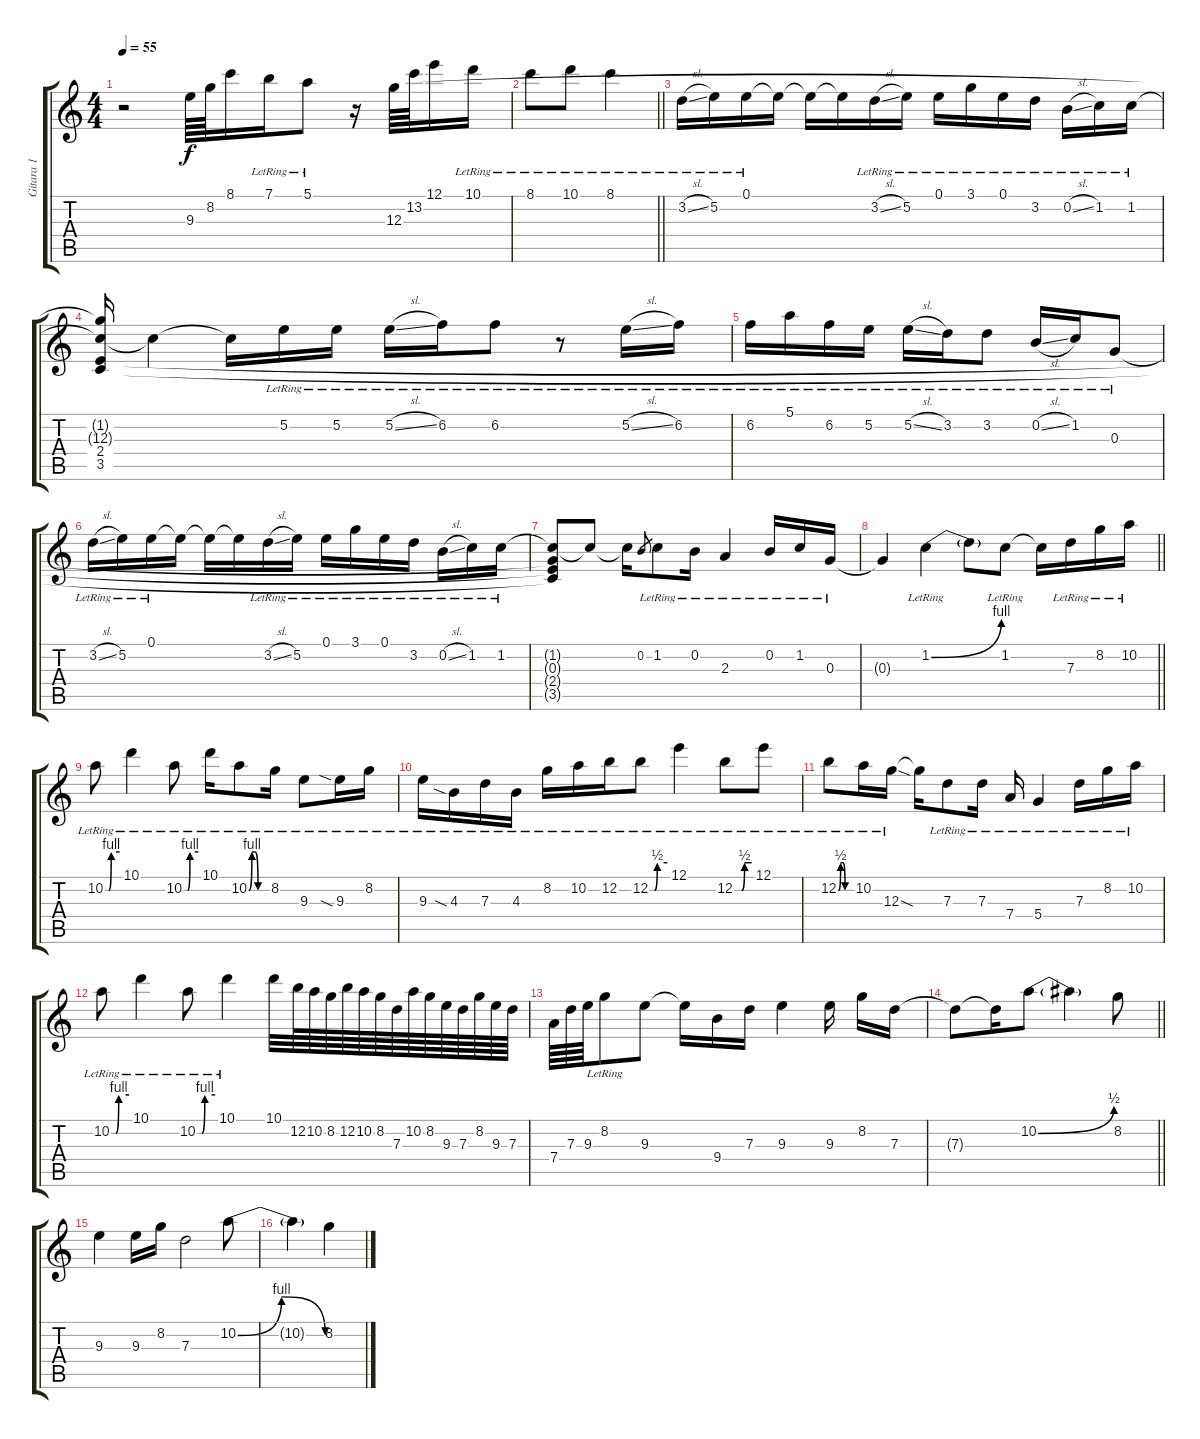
\track ("Gitara 1" "Gitara 1") {instrument acousticguitarnylon}
\staff {score tabs}
\tuning (E4 B3 G3 D3 A2 E2) {hide}
\ts (4 4)
\tempo 55
\clef g2
\ks c
r.2{dy f} 9.3.64 8.2.64 8.1.16 7.1{lr}.16 5.1{lr}.8 r.16 12.3.64 13.2.64 12.1.16 10.1{lr}.16 |
\barLineRight lightlight
8.1{lr}.8 10.1{lr}.8 8.1{lr}.4 |
\section ("" "")
3.2{sl lr}.16 5.2{lr}.16 0.1{lr}.16 0.1{t}.16 0.1{t}.16 0.1{t}.16 3.2{sl lr}.16 5.2{lr}.16 0.1{lr}.16 3.1{lr}.16 0.1{lr}.16 3.2{lr}.16 0.2{sl lr}.16 1.2{lr}.16 1.2{lr}.16 |
(1.2{t} 12.3{t} 2.4 3.5).16 1.2{t}.4 1.2{t}.16 5.2{lr}.16 5.2{lr}.16 5.2{sl lr}.16 6.2{lr}.16 6.2{lr}.8 r.8 5.2{sl lr}.16 6.2{lr}.16 |
6.2{lr}.16 5.1{lr}.16 6.2{lr}.16 5.2{lr}.16 5.2{sl lr}.16 3.2{lr}.16 3.2{lr}.8 0.2{sl lr}.16 1.2{lr}.16 0.3{lr}.8 |
3.2{sl lr}.16 5.2{lr}.16 0.1{lr}.16 0.1{t}.16 0.1{t}.16 0.1{t}.16 3.2{sl lr}.16 5.2{lr}.16 0.1{lr}.16 3.1{lr}.16 0.1{lr}.16 3.2{lr}.16 0.2{sl lr}.16 1.2{lr}.16 1.2{lr}.16 |
(1.2{t} 0.3{t} 2.4{t} 3.5{t}).8 1.2{t}.8 1.2{t}.16 0.2.8{gr} 1.2{lr}.8 0.2{lr}.16 2.3{lr}.4 0.2{lr}.16 1.2{lr}.16 0.3{lr}.16 |
\barLineRight lightlight
0.3{t}.4 1.2{be (bend 0 0 60 4) lr}.4 1.2{t}.8 1.2{lr}.8 1.2{t}.16 7.3{lr}.16 8.2{lr}.16 10.2{lr}.16 |
\section ("" "")
10.2{be (custom 0 0 15 0 25 4 60 4) lr}.8 10.1{lr}.4 10.2{be (custom 0 0 15 0 25 4 60 4) lr}.8 10.1{lr}.16 10.2{be (custom 0 0 10 4 20 4 30 0 60 0) lr}.8 8.2{lr}.16 9.3{lr}.8 9.3{sia lr}.16 8.2{lr}.16 |
9.3{lr}.16 4.3{sia lr}.16 7.3{lr}.16 4.3{lr}.16 8.2{lr}.16 10.2{lr}.16 12.2{lr}.16 12.2{be (custom 0 0 15 0 25 2 60 2) lr}.8 12.1{lr}.4 12.2{be (custom 0 0 25 0 35 2 60 2) lr}.8 12.1{lr}.8 |
12.2{be (custom 0 0 10 2 20 2 30 0 60 0) lr}.8 10.2{lr}.16 12.3{sod lr}.16 12.3{t}.16 7.3{lr}.8 7.3{lr}.16 7.4{lr}.16 5.4{lr}.4 7.3{lr}.16 8.2{lr}.16 10.2{lr}.16 |
10.2{be (custom 0 0 15 0 25 4 60 4) lr}.8 10.1{lr}.4 10.2{be (custom 0 0 15 0 25 4 60 4) lr}.8 10.1{lr}.4 10.1.32 12.2.64 10.2.64 8.2.64 12.2.64 10.2.64 8.2.64 7.3.64 10.2.64 8.2.64 9.3.64 7.3.64 8.2.64 9.3.64 7.3.64 |
7.4.64 7.3.64 9.3.64 8.2{lr}.8 9.3.8 9.3{t}.16 9.4.16 7.3.16 9.3.4 9.3.16 8.2.16 7.3.16 |
\barLineRight lightlight
7.3{t}.8 7.3{t}.16 10.2{be (bend 0 0 60 2)}.8 10.2{t}.4 8.2.8 |
9.3.4 9.3.16 8.2.16 7.3.2 10.2{be (bendrelease 0 0 10 4 50 4 60 0)}.8 |
10.2{t}.4 8.2.4
